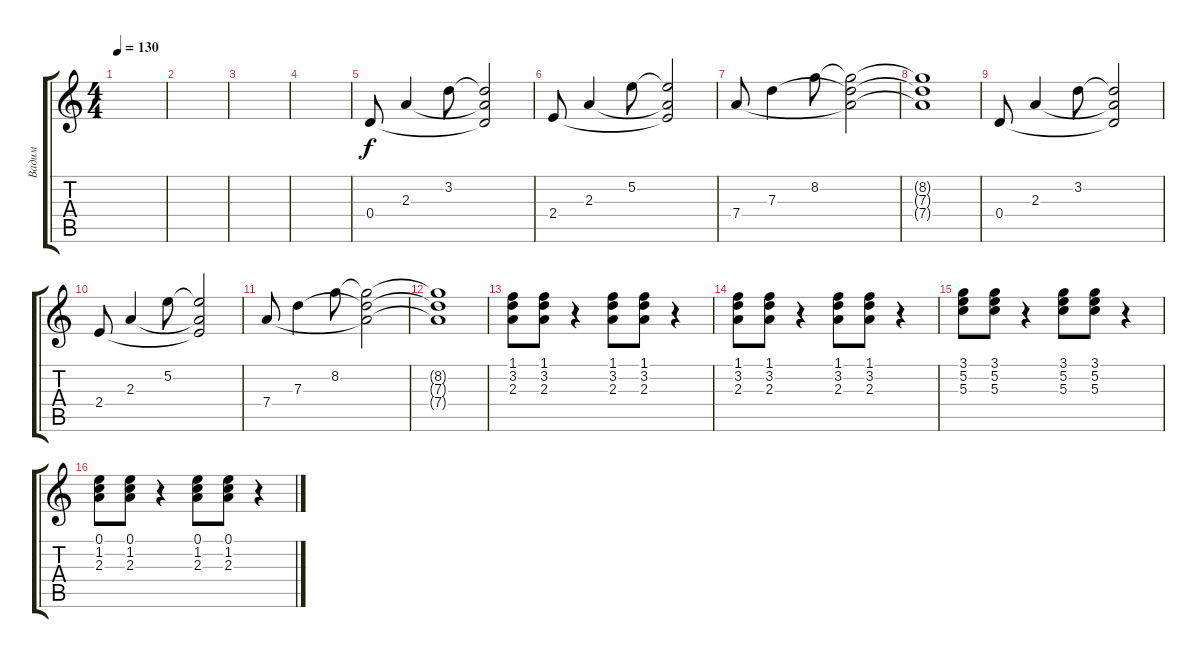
\track ("Вадим" "Вадим") {instrument overdrivenguitar}
\staff {score tabs}
\tuning (E4 B3 G3 D3 A2 E2) {hide}
\ts (4 4)
\tempo 130
\clef g2
\ks c
|
|
|
|
0.4.8 2.3.4 3.2.8 (3.2{t} 2.3{t} 0.4{t}).2 |
2.4.8 2.3.4 5.2.8 (5.2{t} 2.3{t} 2.4{t}).2 |
7.4.8 7.3.4 8.2.8 (8.2{t} 7.3{t} 7.4{t}).2 |
(8.2{t} 7.3{t} 7.4{t}).1 |
0.4.8 2.3.4 3.2.8 (3.2{t} 2.3{t} 0.4{t}).2 |
2.4.8 2.3.4 5.2.8 (5.2{t} 2.3{t} 2.4{t}).2 |
7.4.8 7.3.4 8.2.8 (8.2{t} 7.3{t} 7.4{t}).2 |
(8.2{t} 7.3{t} 7.4{t}).1 |
(1.1 3.2 2.3).8 (1.1 3.2 2.3).8 r.4 (1.1 3.2 2.3).8 (1.1 3.2 2.3).8 r.4 |
(1.1 3.2 2.3).8 (1.1 3.2 2.3).8 r.4 (1.1 3.2 2.3).8 (1.1 3.2 2.3).8 r.4 |
(3.1 5.2 5.3).8 (3.1 5.2 5.3).8 r.4 (3.1 5.2 5.3).8 (3.1 5.2 5.3).8 r.4 |
(0.1 1.2 2.3).8 (0.1 1.2 2.3).8 r.4 (0.1 1.2 2.3).8 (0.1 1.2 2.3).8 r.4
